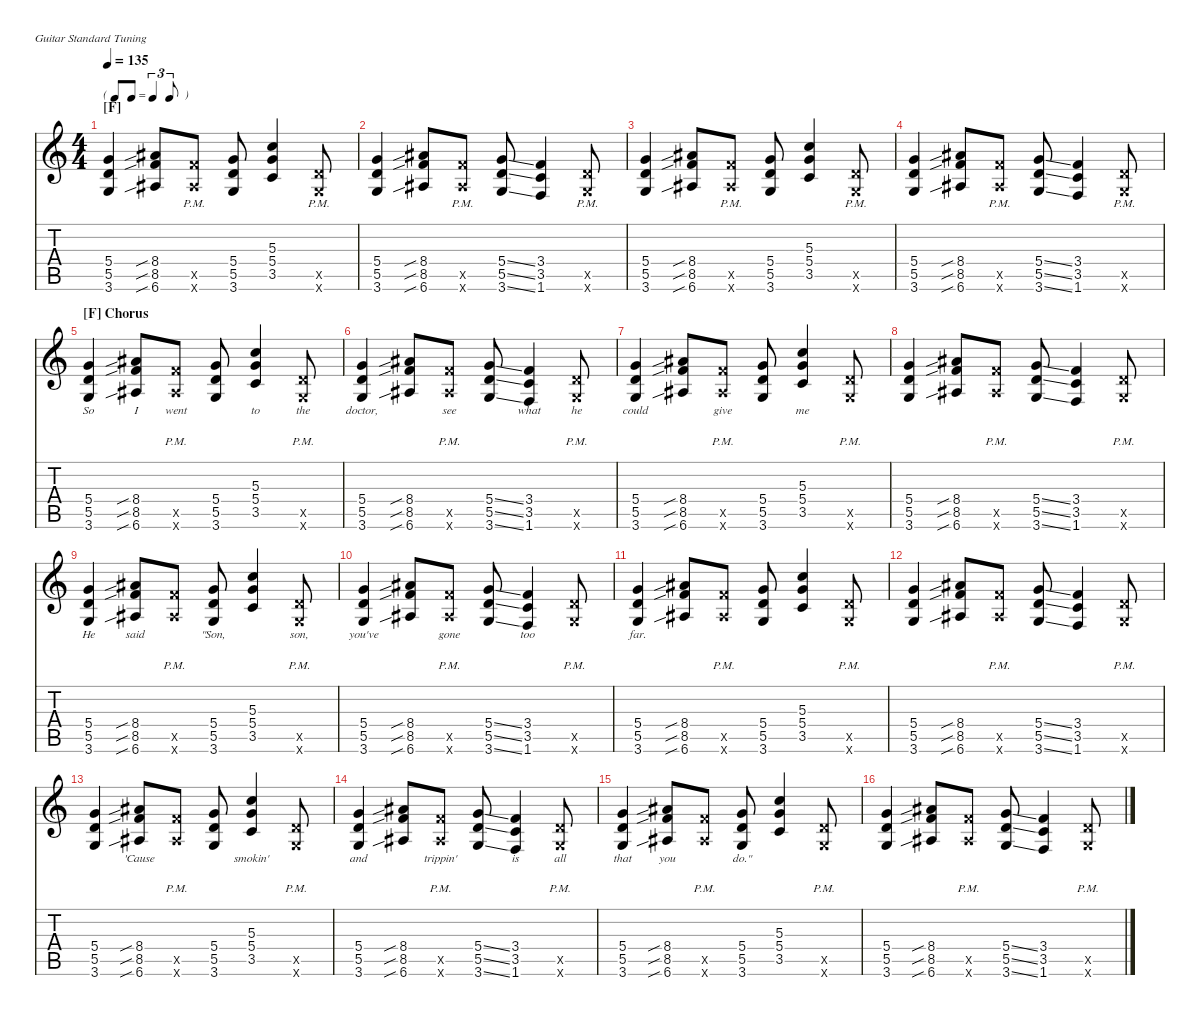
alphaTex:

\defaultSystemsLayout 4
\hideDynamics
\bracketExtendMode nobrackets
\singleTrackTrackNamePolicy hidden
\multiTrackTrackNamePolicy hidden
\firstSystemTrackNameMode fullname
\firstSystemTrackNameOrientation horizontal
\otherSystemsTrackNameOrientation horizontal
\track ("Guitar" "E-Gt") {instrument distortionguitar}
\staff {score tabs}
\tuning (E4 B3 G3 D3 A2 E2)
\ts (4 4)
\tf triplet8th
\section ("F" "")
\scale
0.25
\tempo 135
\accidentals auto
\clef g2
\ottava regular
\simile none
\ks c
(3.6 5.5 5.4).4{dy f beam Up} (6.6{sib acc #} 8.5{sib} 8.4{sib acc #}).8{beam Up} (8.5{pm x} 6.6{pm x acc #}).8{beam Up} (3.6 5.5 5.4).8{beam Up} (5.4 3.5 5.3).4{beam Up} (3.6{pm x} 5.5{pm x}).8{beam Up} |
\scale
0.25 (3.6 5.5 5.4).4{beam Up} (6.6{sib acc #} 8.5{sib} 8.4{sib acc #}).8{beam Up} (8.5{pm x} 6.6{pm x acc #}).8{beam Up} (3.6{ss} 5.5{ss} 5.4{ss}).8{beam Up} (1.6 3.5 3.4).4{beam Up} (3.6{pm x} 5.5{pm x}).8{beam Up} |
\scale
0.25 (3.6 5.5 5.4).4{beam Up} (6.6{sib acc #} 8.5{sib} 8.4{sib acc #}).8{beam Up} (8.5{pm x} 6.6{pm x acc #}).8{beam Up} (3.6 5.5 5.4).8{beam Up} (5.4 3.5 5.3).4{beam Up} (3.6{pm x} 5.5{pm x}).8{beam Up} |
\scale
0.25 (3.6 5.5 5.4).4{beam Up} (6.6{sib acc #} 8.5{sib} 8.4{sib acc #}).8{beam Up} (8.5{pm x} 6.6{pm x acc #}).8{beam Up} (3.6{ss} 5.5{ss} 5.4{ss}).8{beam Up} (1.6 3.5 3.4).4{beam Up} (3.6{pm x} 5.5{pm x}).8{beam Up} |
\section ("F" "Chorus")
\scale
0.238636 (3.6 5.5 5.4).4{lyrics (0 "So") lyrics (1 "") lyrics (2 "") lyrics (3 "") lyrics (4 "") beam Up} (6.6{sib acc #} 8.5{sib} 8.4{sib acc #}).8{lyrics (0 "I") lyrics (1 "") lyrics (2 "") lyrics (3 "") lyrics (4 "") beam Up} (8.5{pm x} 6.6{pm x acc #}).8{lyrics (0 "went") lyrics (1 "") lyrics (2 "") lyrics (3 "") lyrics (4 "") beam Up} (3.6 5.5 5.4).8{beam Up} (5.4 3.5 5.3).4{lyrics (0 "to") lyrics (1 "") lyrics (2 "") lyrics (3 "") lyrics (4 "") beam Up} (3.6{pm x} 5.5{pm x}).8{lyrics (0 "the") lyrics (1 "") lyrics (2 "") lyrics (3 "") lyrics (4 "") beam Up} |
\scale
0.284091 (3.6 5.5 5.4).4{lyrics (0 "doctor,") lyrics (1 "") lyrics (2 "") lyrics (3 "") lyrics (4 "") beam Up} (6.6{sib acc #} 8.5{sib} 8.4{sib acc #}).8{beam Up} (8.5{pm x} 6.6{pm x acc #}).8{lyrics (0 "see") lyrics (1 "") lyrics (2 "") lyrics (3 "") lyrics (4 "") beam Up} (3.6{ss} 5.5{ss} 5.4{ss}).8{beam Up} (1.6 3.5 3.4).4{lyrics (0 "what") lyrics (1 "") lyrics (2 "") lyrics (3 "") lyrics (4 "") beam Up} (3.6{pm x} 5.5{pm x}).8{lyrics (0 "he") lyrics (1 "") lyrics (2 "") lyrics (3 "") lyrics (4 "") beam Up} |
\scale
0.238636 (3.6 5.5 5.4).4{lyrics (0 "could") lyrics (1 "") lyrics (2 "") lyrics (3 "") lyrics (4 "") beam Up} (6.6{sib acc #} 8.5{sib} 8.4{sib acc #}).8{beam Up} (8.5{pm x} 6.6{pm x acc #}).8{lyrics (0 "give") lyrics (1 "") lyrics (2 "") lyrics (3 "") lyrics (4 "") beam Up} (3.6 5.5 5.4).8{beam Up} (5.4 3.5 5.3).4{lyrics (0 "me") lyrics (1 "") lyrics (2 "") lyrics (3 "") lyrics (4 "") beam Up} (3.6{pm x} 5.5{pm x}).8{beam Up} |
\scale
0.238636 (3.6 5.5 5.4).4{beam Up} (6.6{sib acc #} 8.5{sib} 8.4{sib acc #}).8{beam Up} (8.5{pm x} 6.6{pm x acc #}).8{beam Up} (3.6{ss} 5.5{ss} 5.4{ss}).8{beam Up} (1.6 3.5 3.4).4{beam Up} (3.6{pm x} 5.5{pm x}).8{beam Up} |
\scale
0.238636 (3.6 5.5 5.4).4{lyrics (0 "He") lyrics (1 "") lyrics (2 "") lyrics (3 "") lyrics (4 "") beam Up} (6.6{sib acc #} 8.5{sib} 8.4{sib acc #}).8{lyrics (0 "said") lyrics (1 "") lyrics (2 "") lyrics (3 "") lyrics (4 "") beam Up} (8.5{pm x} 6.6{pm x acc #}).8{beam Up} (3.6 5.5 5.4).8{lyrics (0 "\"Son,") lyrics (1 "") lyrics (2 "") lyrics (3 "") lyrics (4 "") beam Up} (5.4 3.5 5.3).4{beam Up} (3.6{pm x} 5.5{pm x}).8{lyrics (0 "son,") lyrics (1 "") lyrics (2 "") lyrics (3 "") lyrics (4 "") beam Up} |
\scale
0.284091 (3.6 5.5 5.4).4{lyrics (0 "you've") lyrics (1 "") lyrics (2 "") lyrics (3 "") lyrics (4 "") beam Up} (6.6{sib acc #} 8.5{sib} 8.4{sib acc #}).8{beam Up} (8.5{pm x} 6.6{pm x acc #}).8{lyrics (0 "gone") lyrics (1 "") lyrics (2 "") lyrics (3 "") lyrics (4 "") beam Up} (3.6{ss} 5.5{ss} 5.4{ss}).8{beam Up} (1.6 3.5 3.4).4{lyrics (0 "too") lyrics (1 "") lyrics (2 "") lyrics (3 "") lyrics (4 "") beam Up} (3.6{pm x} 5.5{pm x}).8{beam Up} |
\scale
0.238636 (3.6 5.5 5.4).4{lyrics (0 "far.") lyrics (1 "") lyrics (2 "") lyrics (3 "") lyrics (4 "") beam Up} (6.6{sib acc #} 8.5{sib} 8.4{sib acc #}).8{beam Up} (8.5{pm x} 6.6{pm x acc #}).8{beam Up} (3.6 5.5 5.4).8{beam Up} (5.4 3.5 5.3).4{beam Up} (3.6{pm x} 5.5{pm x}).8{beam Up} |
\scale
0.238636 (3.6 5.5 5.4).4{beam Up} (6.6{sib acc #} 8.5{sib} 8.4{sib acc #}).8{beam Up} (8.5{pm x} 6.6{pm x acc #}).8{beam Up} (3.6{ss} 5.5{ss} 5.4{ss}).8{beam Up} (1.6 3.5 3.4).4{beam Up} (3.6{pm x} 5.5{pm x}).8{beam Up} |
\scale
0.21875 (3.6 5.5 5.4).4{beam Up} (6.6{sib acc #} 8.5{sib} 8.4{sib acc #}).8{lyrics (0 "'Cause") lyrics (1 "") lyrics (2 "") lyrics (3 "") lyrics (4 "") beam Up} (8.5{pm x} 6.6{pm x acc #}).8{beam Up} (3.6 5.5 5.4).8{beam Up} (5.4 3.5 5.3).4{lyrics (0 "smokin'") lyrics (1 "") lyrics (2 "") lyrics (3 "") lyrics (4 "") beam Up} (3.6{pm x} 5.5{pm x}).8{beam Up} |
\scale
0.34375 (3.6 5.5 5.4).4{lyrics (0 "and") lyrics (1 "") lyrics (2 "") lyrics (3 "") lyrics (4 "") beam Up} (6.6{sib acc #} 8.5{sib} 8.4{sib acc #}).8{beam Up} (8.5{pm x} 6.6{pm x acc #}).8{lyrics (0 "trippin'") lyrics (1 "") lyrics (2 "") lyrics (3 "") lyrics (4 "") beam Up} (3.6{ss} 5.5{ss} 5.4{ss}).8{beam Up} (1.6 3.5 3.4).4{lyrics (0 "is") lyrics (1 "") lyrics (2 "") lyrics (3 "") lyrics (4 "") beam Up} (3.6{pm x} 5.5{pm x}).8{lyrics (0 "all") lyrics (1 "") lyrics (2 "") lyrics (3 "") lyrics (4 "") beam Up} |
\scale
0.21875 (3.6 5.5 5.4).4{lyrics (0 "that") lyrics (1 "") lyrics (2 "") lyrics (3 "") lyrics (4 "") beam Up} (6.6{sib acc #} 8.5{sib} 8.4{sib acc #}).8{lyrics (0 "you") lyrics (1 "") lyrics (2 "") lyrics (3 "") lyrics (4 "") beam Up} (8.5{pm x} 6.6{pm x acc #}).8{beam Up} (3.6 5.5 5.4).8{lyrics (0 "do.\"") lyrics (1 "") lyrics (2 "") lyrics (3 "") lyrics (4 "") beam Up} (5.4 3.5 5.3).4{beam Up} (3.6{pm x} 5.5{pm x}).8{beam Up} |
\scale
0.21875 (3.6 5.5 5.4).4{beam Up} (6.6{sib acc #} 8.5{sib} 8.4{sib acc #}).8{beam Up} (8.5{pm x} 6.6{pm x acc #}).8{beam Up} (3.6{ss} 5.5{ss} 5.4{ss}).8{beam Up} (1.6 3.5 3.4).4{beam Up} (3.6{pm x} 5.5{pm x}).8{beam Up}
